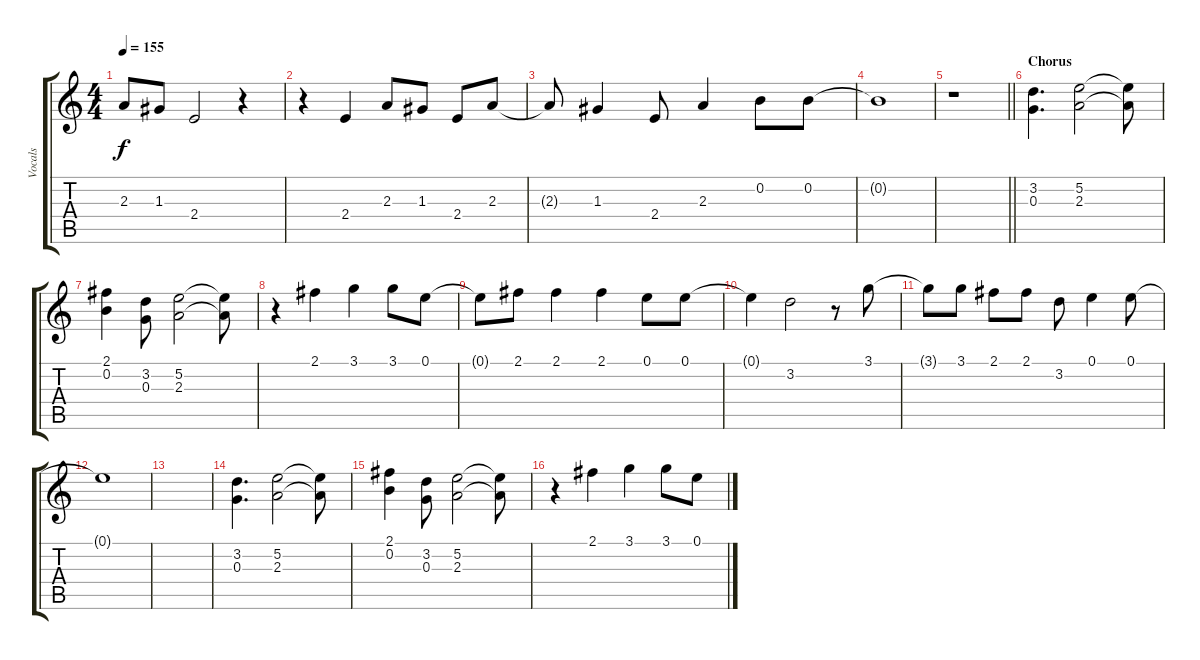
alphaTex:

\track ("Vocals" "Vocals") {instrument electricguitarclean}
\staff {score tabs}
\tuning (E4 B3 G3 D3 A2 E2) {hide}
\ts (4 4)
\tempo 155
\clef g2
\ks c
2.3{t}.8{dy f} 1.3.8 2.4.2 r.4 |
r.4 2.4.4 2.3.8 1.3.8 2.4.8 2.3.8 |
2.3{t}.8 1.3.4 2.4.8 2.3.4 0.2.8 0.2.8 |
0.2{t}.1 |
\barLineRight lightlight
r.1 |
\section ("" "Chorus")
(3.2 0.3).4{d} (5.2 2.3).2 (5.2{t} 2.3{t}).8 |
(2.1 0.2).4 (3.2 0.3).8 (5.2 2.3).2 (5.2{t} 2.3{t}).8 |
r.4 2.1.4 3.1.4 3.1.8 0.1.8 |
0.1{t}.8 2.1.8 2.1.4 2.1.4 0.1.8 0.1.8 |
0.1{t}.4 3.2.2 r.8 3.1.8 |
3.1{t}.8 3.1.8 2.1.8 2.1.8 3.2.8 0.1.4 0.1.8 |
0.1{t}.1 |
|
(3.2 0.3).4{d} (5.2 2.3).2 (5.2{t} 2.3{t}).8 |
(2.1 0.2).4 (3.2 0.3).8 (5.2 2.3).2 (5.2{t} 2.3{t}).8 |
r.4 2.1.4 3.1.4 3.1.8 0.1.8
